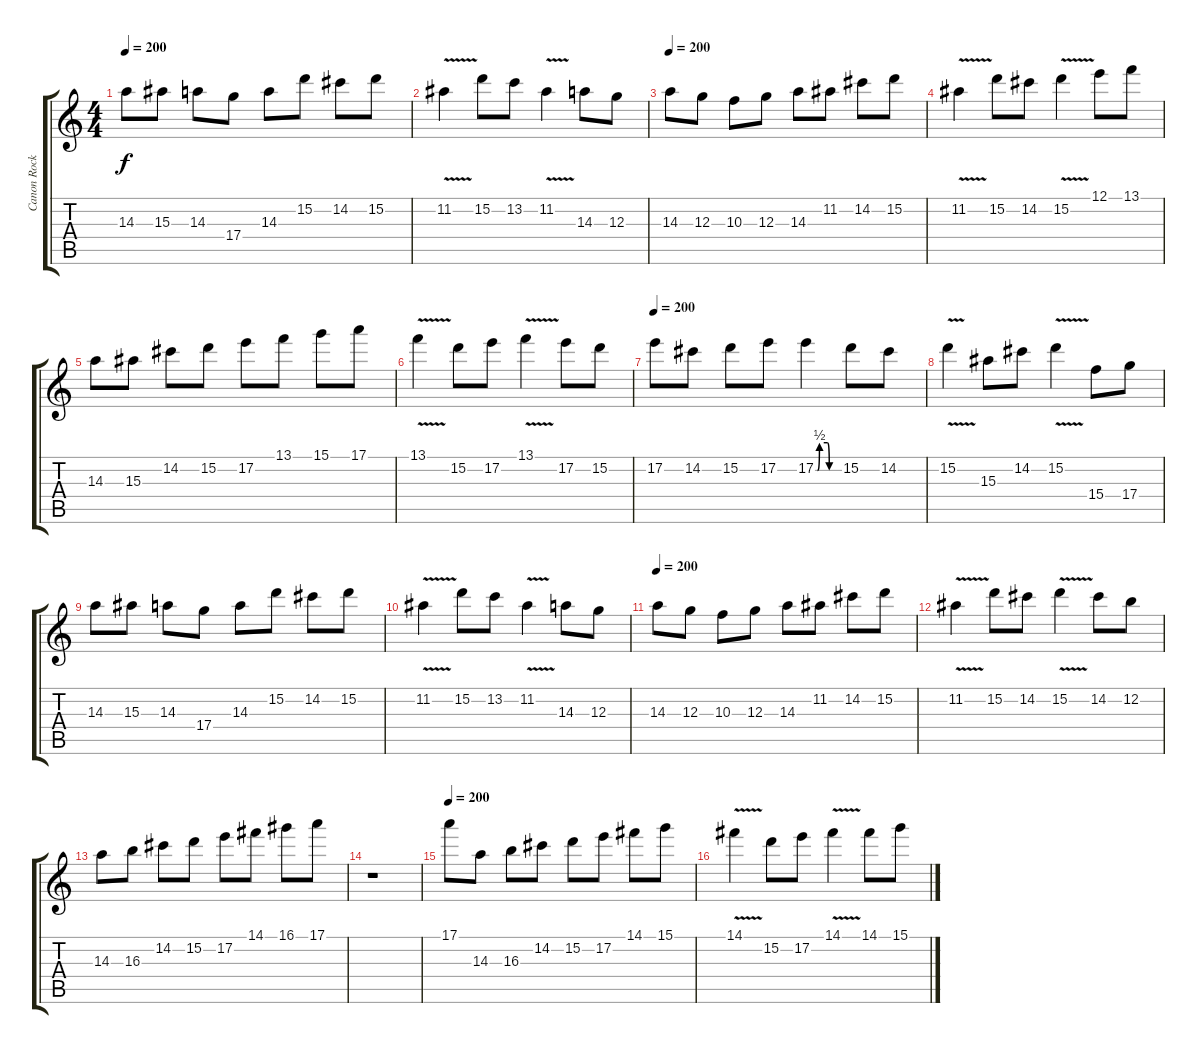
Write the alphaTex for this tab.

\track ("Canon Rock" "Canon Rock") {instrument distortionguitar}
\staff {score tabs}
\tuning (E4 B3 G3 D3 A2 E2) {hide}
\ts (4 4)
\tempo 200
\clef g2
\ks c
14.3.8{dy f} 15.3.8 14.3.8 17.4.8 14.3.8 15.2.8 14.2.8 15.2.8 |
11.2{v}.4 15.2.8 13.2.8 11.2{v}.4 14.3.8 12.3.8 |
\tempo 200
14.3.8 12.3.8 10.3.8 12.3.8 14.3.8 11.2.8 14.2.8 15.2.8 |
11.2{v}.4 15.2.8 14.2.8 15.2{v}.4 12.1.8 13.1.8 |
14.3.8 15.3.8 14.2.8 15.2.8 17.2.8 13.1.8 15.1.8 17.1.8 |
13.1{v}.4 15.2.8 17.2.8 13.1{v}.4 17.2.8 15.2.8 |
\tempo 200
17.2.8 14.2.8 15.2.8 17.2.8 17.2{be (custom 0 0 5 0 10 2 30 2 35 0 60 0)}.4 15.2.8 14.2.8 |
15.2{v}.4 15.3.8 14.2.8 15.2{v}.4 15.4.8 17.4.8 |
14.3.8 15.3.8 14.3.8 17.4.8 14.3.8 15.2.8 14.2.8 15.2.8 |
11.2{v}.4 15.2.8 13.2.8 11.2{v}.4 14.3.8 12.3.8 |
\tempo 200
14.3.8 12.3.8 10.3.8 12.3.8 14.3.8 11.2.8 14.2.8 15.2.8 |
11.2{v}.4 15.2.8 14.2.8 15.2{v}.4 14.2.8 12.2.8 |
14.3.8 16.3.8 14.2.8 15.2.8 17.2.8 14.1.8 16.1.8 17.1.8 |
r.1 |
\tempo 200
17.1.8 14.3.8 16.3.8 14.2.8 15.2.8 17.2.8 14.1.8 15.1.8 |
14.1{v}.4 15.2.8 17.2.8 14.1{v}.4 14.1.8 15.1.8
